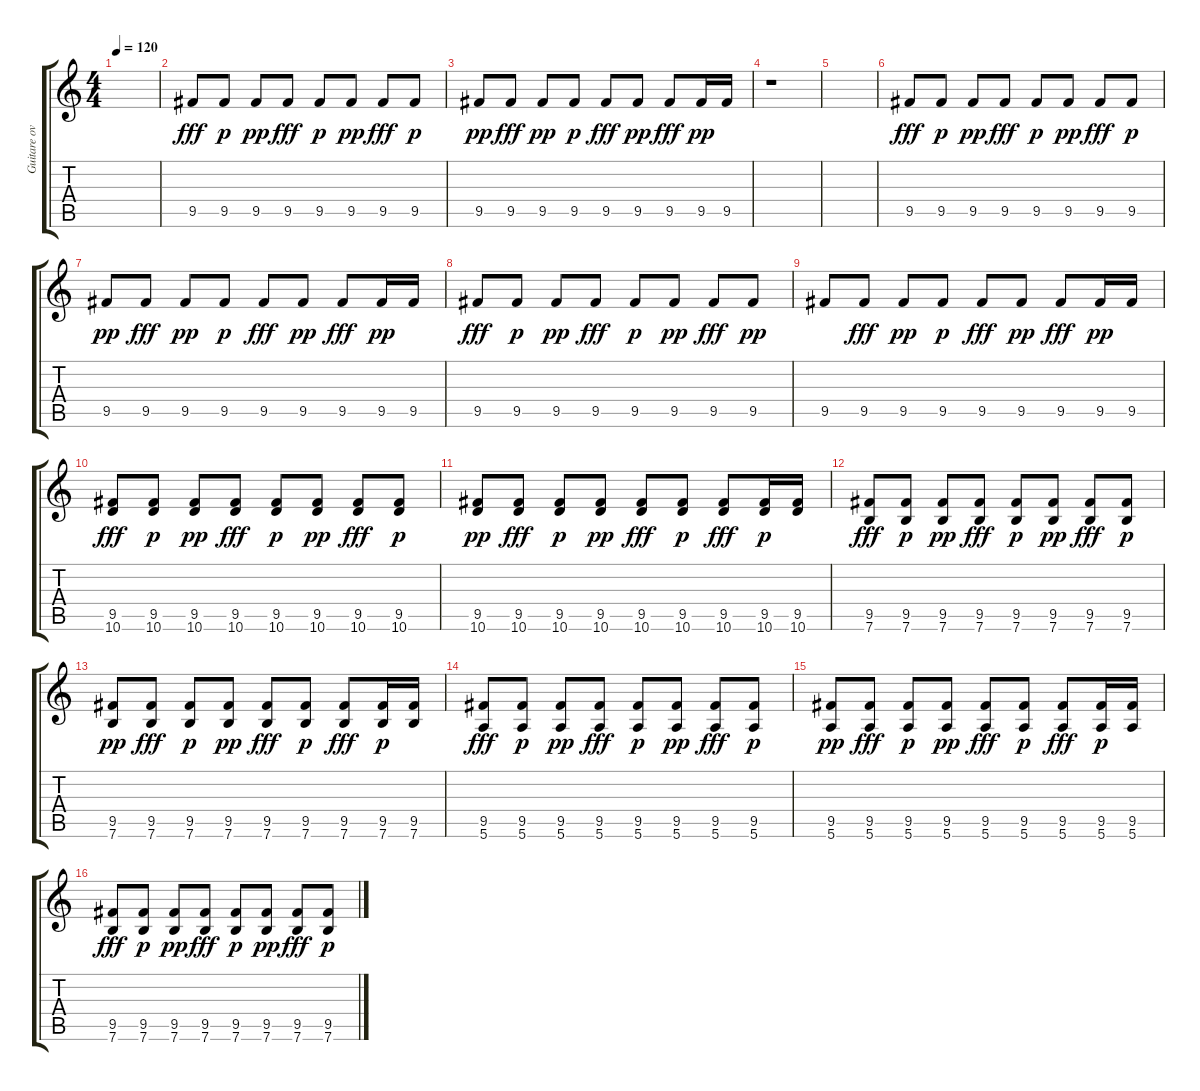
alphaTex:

\track ("Guitare overdrive" "Guitare ov") {instrument overdrivenguitar}
\staff {score tabs}
\tuning (E4 B3 G3 D3 A2 E2) {hide}
\ts (4 4)
\tempo 120
\clef g2
\ks c
|
9.5.8{dy fff} 9.5.8{dy p} 9.5.8{dy pp} 9.5.8{dy fff} 9.5.8{dy p} 9.5.8{dy pp} 9.5.8{dy fff} 9.5.8{dy p} |
9.5.8{dy pp} 9.5.8{dy fff} 9.5.8{dy pp} 9.5.8{dy p} 9.5.8{dy fff} 9.5.8{dy pp} 9.5.8{dy fff} 9.5.16{dy pp} 9.5.16 |
r.1 |
|
9.5.8{dy fff} 9.5.8{dy p} 9.5.8{dy pp} 9.5.8{dy fff} 9.5.8{dy p} 9.5.8{dy pp} 9.5.8{dy fff} 9.5.8{dy p} |
9.5.8{dy pp} 9.5.8{dy fff} 9.5.8{dy pp} 9.5.8{dy p} 9.5.8{dy fff} 9.5.8{dy pp} 9.5.8{dy fff} 9.5.16{dy pp} 9.5.16 |
9.5.8{dy fff} 9.5.8{dy p} 9.5.8{dy pp} 9.5.8{dy fff} 9.5.8{dy p} 9.5.8{dy pp} 9.5.8{dy fff} 9.5.8{dy pp} |
9.5.8 9.5.8{dy fff} 9.5.8{dy pp} 9.5.8{dy p} 9.5.8{dy fff} 9.5.8{dy pp} 9.5.8{dy fff} 9.5.16{dy pp} 9.5.16 |
(9.5 10.6).8{dy fff} (9.5 10.6).8{dy p} (9.5 10.6).8{dy pp} (9.5 10.6).8{dy fff} (9.5 10.6).8{dy p} (9.5 10.6).8{dy pp} (9.5 10.6).8{dy fff} (9.5 10.6).8{dy p} |
(9.5 10.6).8{dy pp} (9.5 10.6).8{dy fff} (9.5 10.6).8{dy p} (9.5 10.6).8{dy pp} (9.5 10.6).8{dy fff} (9.5 10.6).8{dy p} (9.5 10.6).8{dy fff} (9.5 10.6).16{dy p} (9.5 10.6).16 |
(9.5 7.6).8{dy fff} (9.5 7.6).8{dy p} (9.5 7.6).8{dy pp} (9.5 7.6).8{dy fff} (9.5 7.6).8{dy p} (9.5 7.6).8{dy pp} (9.5 7.6).8{dy fff} (9.5 7.6).8{dy p} |
(9.5 7.6).8{dy pp} (9.5 7.6).8{dy fff} (9.5 7.6).8{dy p} (9.5 7.6).8{dy pp} (9.5 7.6).8{dy fff} (9.5 7.6).8{dy p} (9.5 7.6).8{dy fff} (9.5 7.6).16{dy p} (9.5 7.6).16 |
(9.5 5.6).8{dy fff} (9.5 5.6).8{dy p} (9.5 5.6).8{dy pp} (9.5 5.6).8{dy fff} (9.5 5.6).8{dy p} (9.5 5.6).8{dy pp} (9.5 5.6).8{dy fff} (9.5 5.6).8{dy p} |
(9.5 5.6).8{dy pp} (9.5 5.6).8{dy fff} (9.5 5.6).8{dy p} (9.5 5.6).8{dy pp} (9.5 5.6).8{dy fff} (9.5 5.6).8{dy p} (9.5 5.6).8{dy fff} (9.5 5.6).16{dy p} (9.5 5.6).16 |
(9.5 7.6).8{dy fff} (9.5 7.6).8{dy p} (9.5 7.6).8{dy pp} (9.5 7.6).8{dy fff} (9.5 7.6).8{dy p} (9.5 7.6).8{dy pp} (9.5 7.6).8{dy fff} (9.5 7.6).8{dy p}
